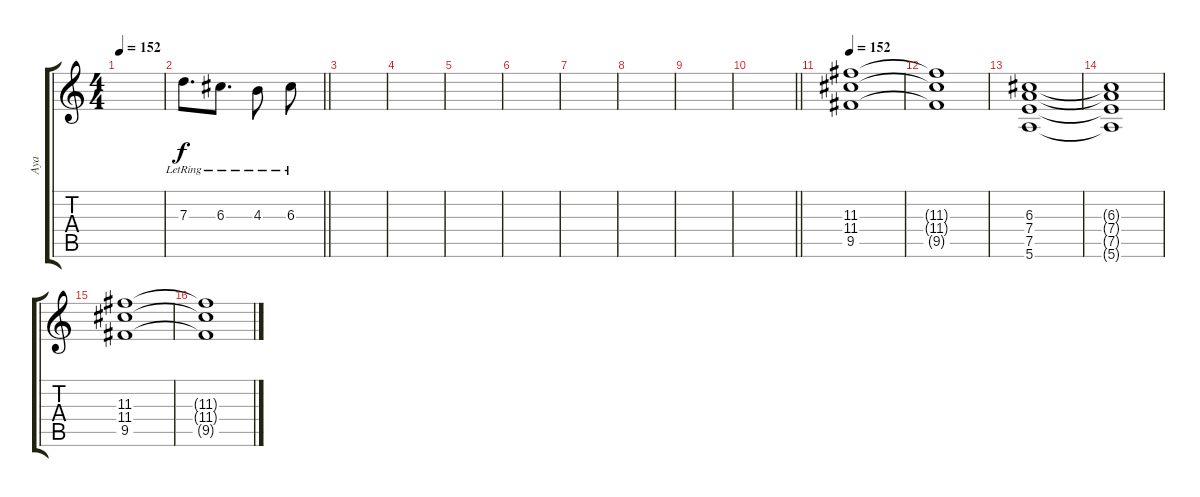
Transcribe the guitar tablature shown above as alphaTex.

\track ("Aya" "Aya") {instrument overdrivenguitar}
\staff {score tabs}
\tuning (E4 B3 G3 D3 A2 E2) {hide}
\ts (4 4)
\tempo 152
\clef g2
\ks c
|
\barLineRight lightlight
7.3{lr}.8{d} 6.3{lr}.8{d} 4.3{lr}.8 6.3{lr}.8 |
|
|
|
|
|
|
|
\barLineRight lightlight
|
\tempo 152
(11.3 11.4 9.5).1 |
(11.3{t} 11.4{t} 9.5{t}).1 |
(6.3 7.4 7.5 5.6).1 |
(6.3{t} 7.4{t} 7.5{t} 5.6{t}).1 |
(11.3 11.4 9.5).1 |
(11.3{t} 11.4{t} 9.5{t}).1
